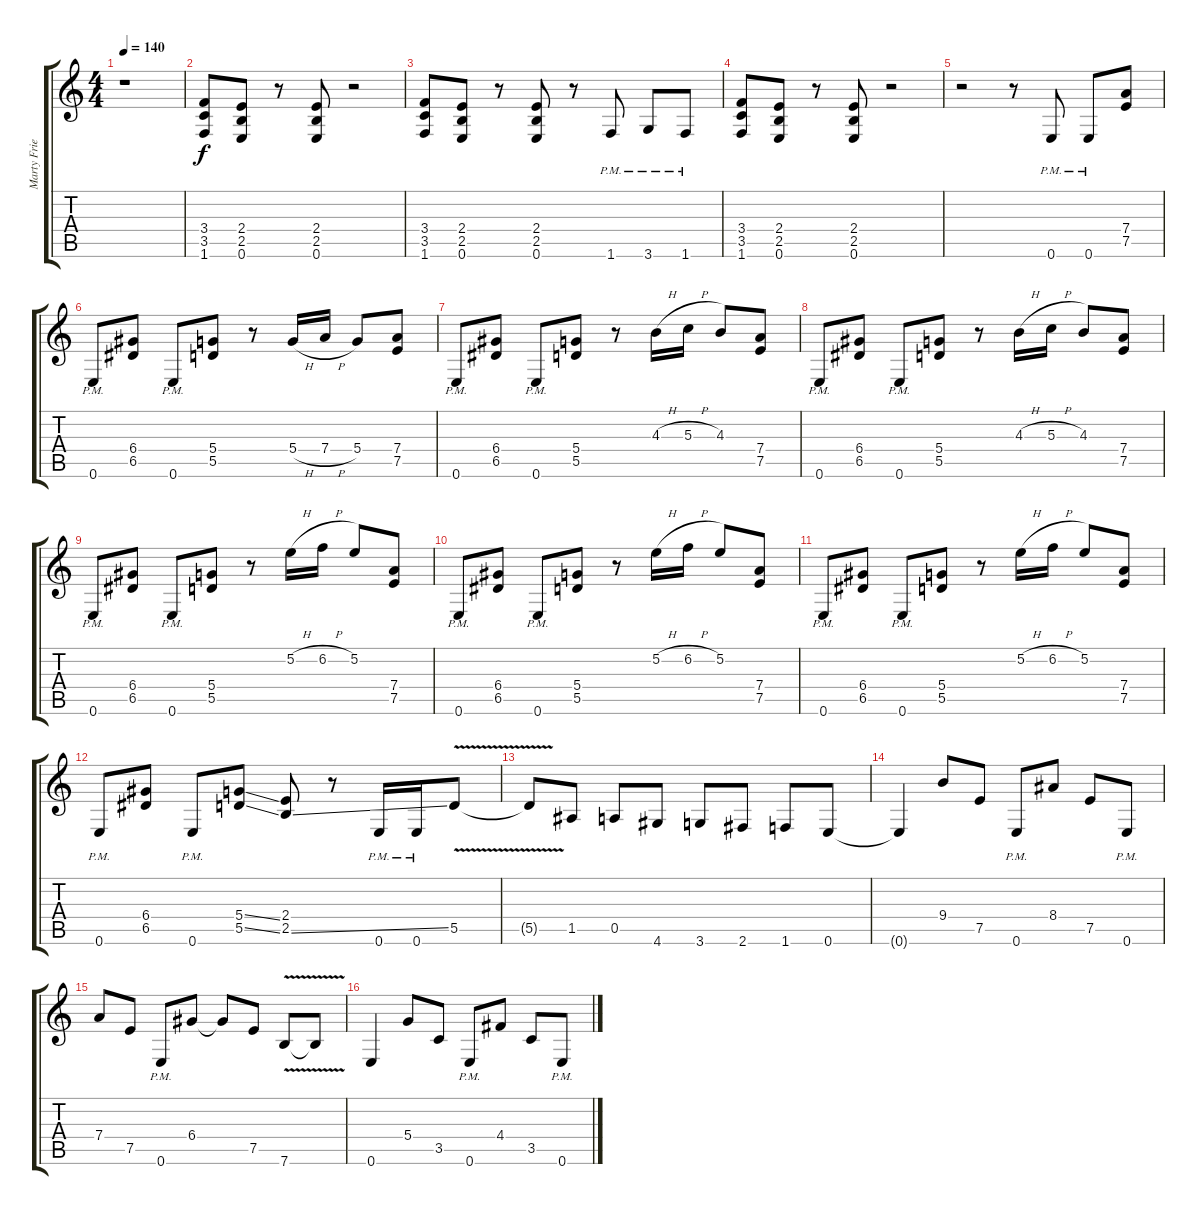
\track ("Marty Friedman (Overdriven Guitar)" "Marty Frie") {instrument distortionguitar}
\staff {score tabs}
\tuning (E4 B3 G3 D3 A2 E2) {hide}
\ts (4 4)
\tempo 140
\clef g2
\ks c
r.1{dy f} |
(3.4 3.5 1.6).8 (2.4 2.5 0.6).8 r.8 (2.4 2.5 0.6).8 r.2 |
(3.4 3.5 1.6).8 (2.4 2.5 0.6).8 r.8 (2.4 2.5 0.6).8 r.8 1.6{pm}.8 3.6{pm}.8 1.6{pm}.8 |
(3.4 3.5 1.6).8 (2.4 2.5 0.6).8 r.8 (2.4 2.5 0.6).8 r.2 |
r.2 r.8 0.6{pm}.8 0.6{pm}.8 (7.4 7.5).8 |
0.6{pm}.8 (6.4 6.5).8 0.6{pm}.8 (5.4 5.5).8 r.8 5.4{h}.16 7.4{h}.16 5.4.8 (7.4 7.5).8 |
0.6{pm}.8 (6.4 6.5).8 0.6{pm}.8 (5.4 5.5).8 r.8 4.3{h}.16 5.3{h}.16 4.3.8 (7.4 7.5).8 |
0.6{pm}.8 (6.4 6.5).8 0.6{pm}.8 (5.4 5.5).8 r.8 4.3{h}.16 5.3{h}.16 4.3.8 (7.4 7.5).8 |
0.6{pm}.8 (6.4 6.5).8 0.6{pm}.8 (5.4 5.5).8 r.8 5.2{h}.16 6.2{h}.16 5.2.8 (7.4 7.5).8 |
0.6{pm}.8 (6.4 6.5).8 0.6{pm}.8 (5.4 5.5).8 r.8 5.2{h}.16 6.2{h}.16 5.2.8 (7.4 7.5).8 |
0.6{pm}.8 (6.4 6.5).8 0.6{pm}.8 (5.4 5.5).8 r.8 5.2{h}.16 6.2{h}.16 5.2.8 (7.4 7.5).8 |
0.6{pm}.8 (6.4 6.5).8 0.6{pm}.8 (5.4{ss} 5.5{ss}).8 (2.4 2.5{ss}).8 r.8 0.6{pm}.16 0.6{pm}.16 5.5{v}.8 |
5.5{t}.8 1.5.8 0.5.8 4.6.8 3.6.8 2.6.8 1.6.8 0.6.8 |
0.6{t}.4 9.4.8 7.5.8 0.6{pm}.8 8.4.8 7.5.8 0.6{pm}.8 |
7.4.8 7.5.8 0.6{pm}.8 6.4.8 6.4{t}.8 7.5.8 7.6{v}.8 7.6{t}.8 |
0.6.4 5.4.8 3.5.8 0.6{pm}.8 4.4.8 3.5.8 0.6{pm}.8
